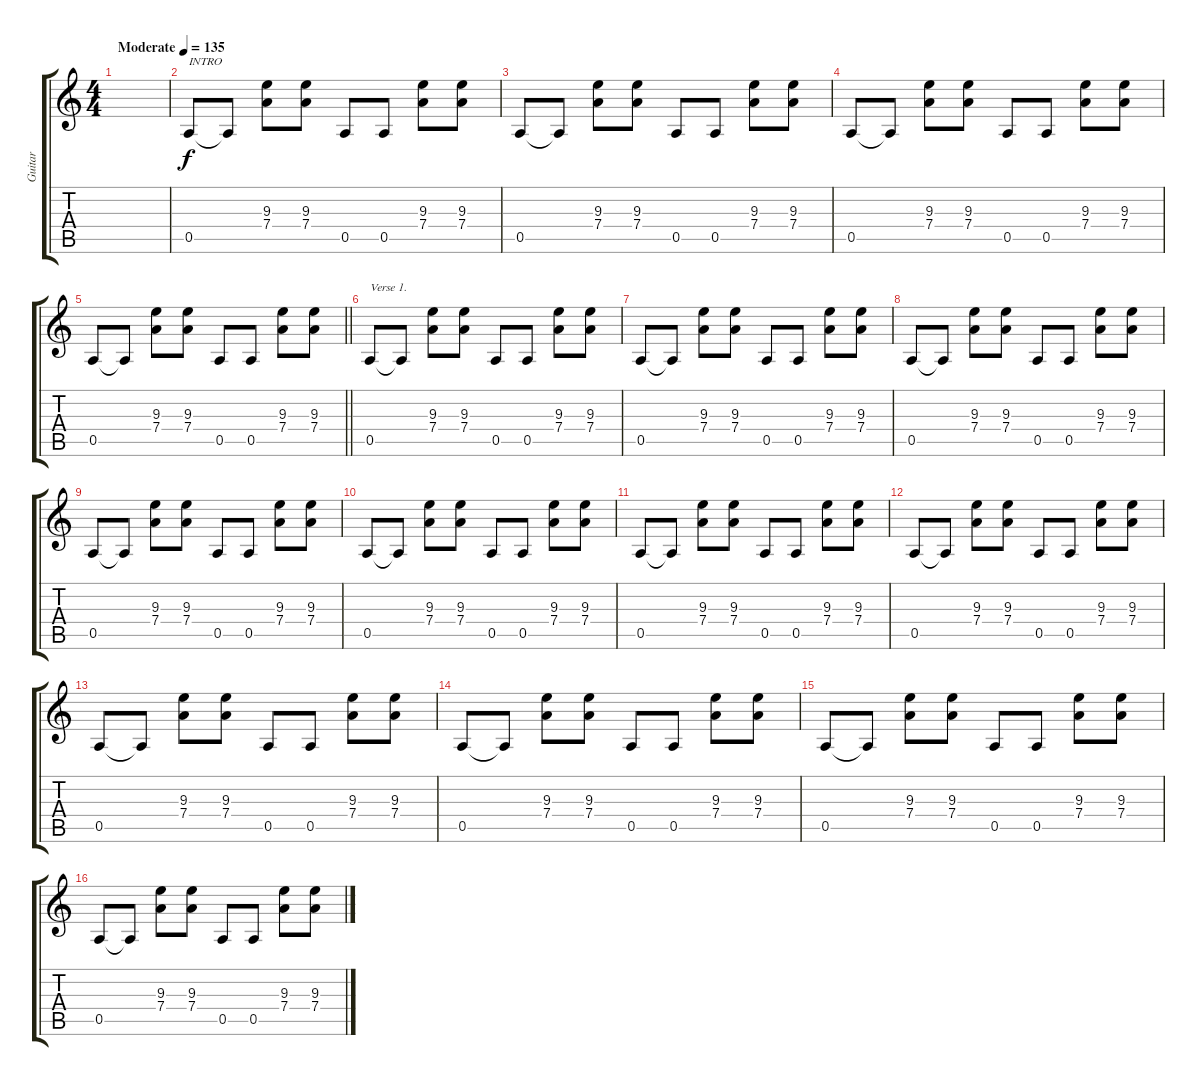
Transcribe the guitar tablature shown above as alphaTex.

\track ("Guitar" "Guitar") {instrument electricguitarclean}
\staff {score tabs}
\tuning (E4 B3 G3 D3 A2 E2) {hide}
\ts (4 4)
\tempo (135 "Moderate")
\clef g2
\ks c
|
0.5.8{txt "INTRO"} 0.5{t}.8 (9.3 7.4).8 (9.3 7.4).8 0.5.8 0.5.8 (9.3 7.4).8 (9.3 7.4).8 |
0.5.8 0.5{t}.8 (9.3 7.4).8 (9.3 7.4).8 0.5.8 0.5.8 (9.3 7.4).8 (9.3 7.4).8 |
0.5.8 0.5{t}.8 (9.3 7.4).8 (9.3 7.4).8 0.5.8 0.5.8 (9.3 7.4).8 (9.3 7.4).8 |
\barLineRight lightlight
0.5.8 0.5{t}.8 (9.3 7.4).8 (9.3 7.4).8 0.5.8 0.5.8 (9.3 7.4).8 (9.3 7.4).8 |
0.5.8{txt "Verse 1."} 0.5{t}.8 (9.3 7.4).8 (9.3 7.4).8 0.5.8 0.5.8 (9.3 7.4).8 (9.3 7.4).8 |
0.5.8 0.5{t}.8 (9.3 7.4).8 (9.3 7.4).8 0.5.8 0.5.8 (9.3 7.4).8 (9.3 7.4).8 |
0.5.8 0.5{t}.8 (9.3 7.4).8 (9.3 7.4).8 0.5.8 0.5.8 (9.3 7.4).8 (9.3 7.4).8 |
0.5.8 0.5{t}.8 (9.3 7.4).8 (9.3 7.4).8 0.5.8 0.5.8 (9.3 7.4).8 (9.3 7.4).8 |
0.5.8 0.5{t}.8 (9.3 7.4).8 (9.3 7.4).8 0.5.8 0.5.8 (9.3 7.4).8 (9.3 7.4).8 |
0.5.8 0.5{t}.8 (9.3 7.4).8 (9.3 7.4).8 0.5.8 0.5.8 (9.3 7.4).8 (9.3 7.4).8 |
0.5.8 0.5{t}.8 (9.3 7.4).8 (9.3 7.4).8 0.5.8 0.5.8 (9.3 7.4).8 (9.3 7.4).8 |
0.5.8 0.5{t}.8 (9.3 7.4).8 (9.3 7.4).8 0.5.8 0.5.8 (9.3 7.4).8 (9.3 7.4).8 |
0.5.8 0.5{t}.8 (9.3 7.4).8 (9.3 7.4).8 0.5.8 0.5.8 (9.3 7.4).8 (9.3 7.4).8 |
0.5.8 0.5{t}.8 (9.3 7.4).8 (9.3 7.4).8 0.5.8 0.5.8 (9.3 7.4).8 (9.3 7.4).8 |
0.5.8 0.5{t}.8 (9.3 7.4).8 (9.3 7.4).8 0.5.8 0.5.8 (9.3 7.4).8 (9.3 7.4).8
